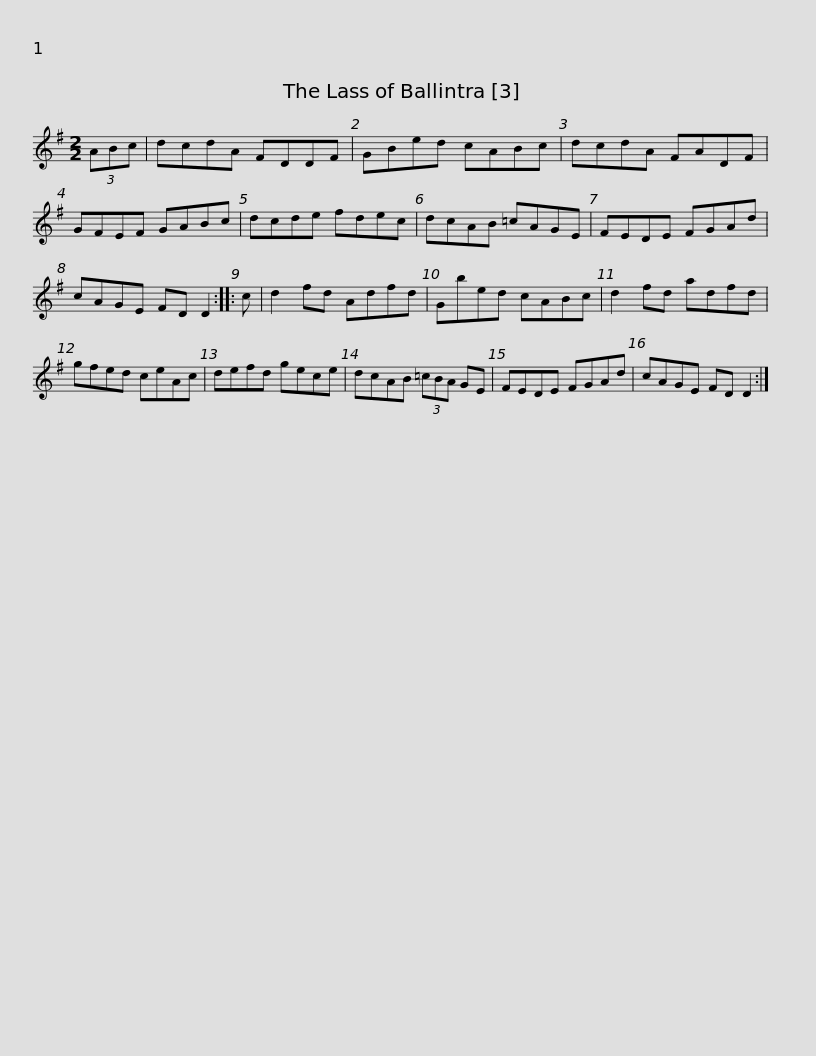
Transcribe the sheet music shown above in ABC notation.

X:1
L:1/8
M:2/2
I:linebreak $
K:G
V:1 treble
V:1
 (3ABc | dcdA FDDF | GBed cABc | dcdA FADF | GFEF GABc | %5
 dcde fdec |$ dcAB =cAGE | FEDE FGAd | cAGE FD D2 :: c | %10
 d2 fd Adfd | Gbed cABc |$ d2 fd adfd | gfed ceAc | defd gece | %15
 dcAB (3=cBA GE | FEDE FGAd |$ cAGE FD D2 :| %18
